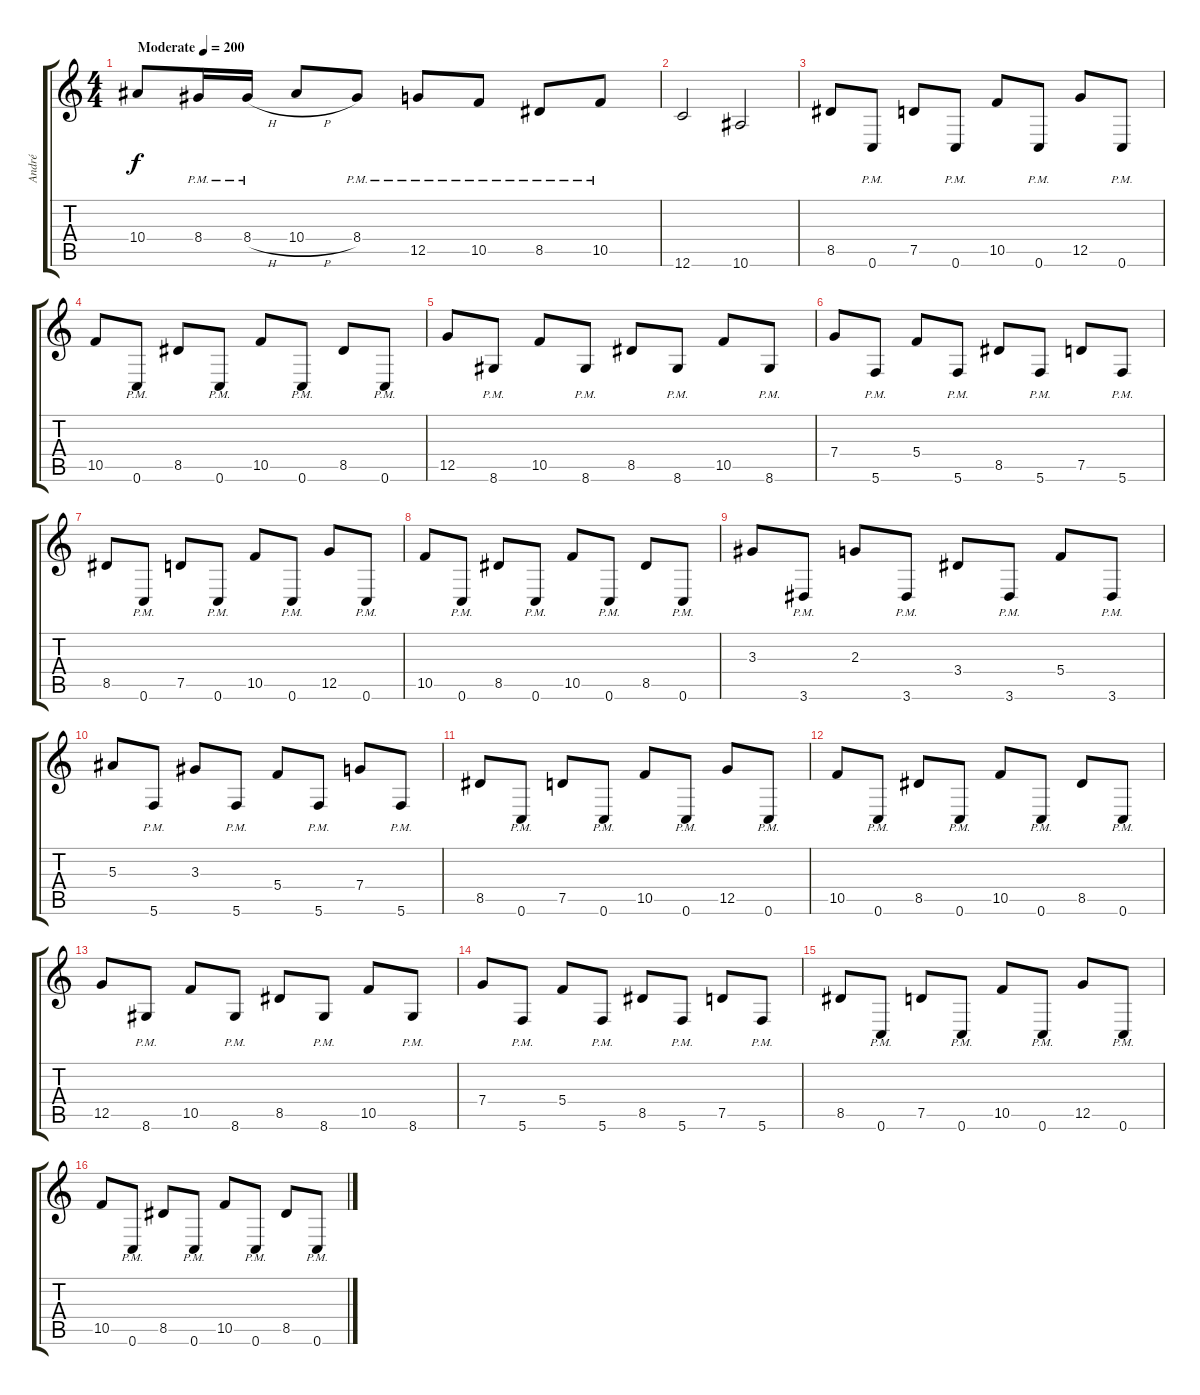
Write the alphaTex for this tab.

\track ("André" "André") {instrument distortionguitar}
\staff {score tabs}
\tuning (D4 A3 F3 C3 G2 C2) {hide}
\ts (4 4)
\tempo (200 "Moderate")
\clef g2
\ks c
10.4.8{dy f instrument distortionguitar} 8.4{pm}.16 8.4{h pm}.16 10.4{h}.8 8.4{pm}.8 12.5{pm}.8 10.5{pm}.8 8.5{pm}.8 10.5{pm}.8 |
12.6.2 10.6.2 |
8.5.8 0.6{pm}.8 7.5.8 0.6{pm}.8 10.5.8 0.6{pm}.8 12.5.8 0.6{pm}.8 |
10.5.8 0.6{pm}.8 8.5.8 0.6{pm}.8 10.5.8 0.6{pm}.8 8.5.8 0.6{pm}.8 |
12.5.8 8.6{pm}.8 10.5.8 8.6{pm}.8 8.5.8 8.6{pm}.8 10.5.8 8.6{pm}.8 |
7.4.8 5.6{pm}.8 5.4.8 5.6{pm}.8 8.5.8 5.6{pm}.8 7.5.8 5.6{pm}.8 |
8.5.8 0.6{pm}.8 7.5.8 0.6{pm}.8 10.5.8 0.6{pm}.8 12.5.8 0.6{pm}.8 |
10.5.8 0.6{pm}.8 8.5.8 0.6{pm}.8 10.5.8 0.6{pm}.8 8.5.8 0.6{pm}.8 |
3.3.8 3.6{pm}.8 2.3.8 3.6{pm}.8 3.4.8 3.6{pm}.8 5.4.8 3.6{pm}.8 |
5.3.8 5.6{pm}.8 3.3.8 5.6{pm}.8 5.4.8 5.6{pm}.8 7.4.8 5.6{pm}.8 |
8.5.8 0.6{pm}.8 7.5.8 0.6{pm}.8 10.5.8 0.6{pm}.8 12.5.8 0.6{pm}.8 |
10.5.8 0.6{pm}.8 8.5.8 0.6{pm}.8 10.5.8 0.6{pm}.8 8.5.8 0.6{pm}.8 |
12.5.8 8.6{pm}.8 10.5.8 8.6{pm}.8 8.5.8 8.6{pm}.8 10.5.8 8.6{pm}.8 |
7.4.8 5.6{pm}.8 5.4.8 5.6{pm}.8 8.5.8 5.6{pm}.8 7.5.8 5.6{pm}.8 |
8.5.8 0.6{pm}.8 7.5.8 0.6{pm}.8 10.5.8 0.6{pm}.8 12.5.8 0.6{pm}.8 |
10.5.8 0.6{pm}.8 8.5.8 0.6{pm}.8 10.5.8 0.6{pm}.8 8.5.8 0.6{pm}.8
